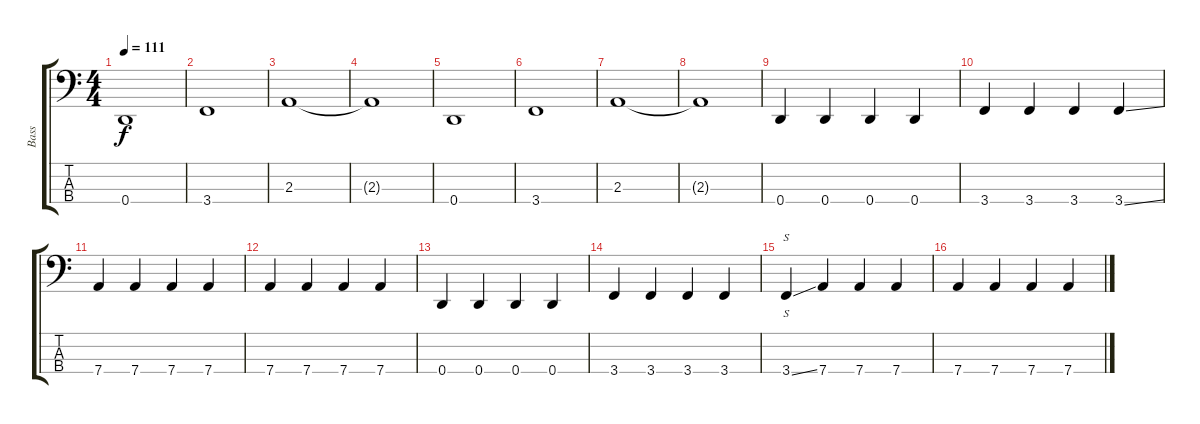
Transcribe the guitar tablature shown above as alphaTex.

\track ("Bass" "Bass") {instrument electricbassfinger}
\staff {score tabs}
\tuning (F2 C2 G1 D1) {hide}
\ts (4 4)
\tempo 111
\clef f4
\ks c
0.4.1{dy f instrument electricbassfinger} |
3.4.1 |
2.3.1 |
2.3{t}.1 |
0.4.1 |
3.4.1 |
2.3.1 |
2.3{t}.1 |
0.4.4 0.4.4 0.4.4 0.4.4 |
3.4.4 3.4.4 3.4.4 3.4{ss}.4 |
7.4.4 7.4.4 7.4.4 7.4.4 |
7.4.4 7.4.4 7.4.4 7.4.4 |
0.4.4 0.4.4 0.4.4 0.4.4 |
3.4.4 3.4.4 3.4.4 3.4.4 |
3.4{ss}.4{s} 7.4.4 7.4.4 7.4.4 |
7.4.4 7.4.4 7.4.4 7.4.4
